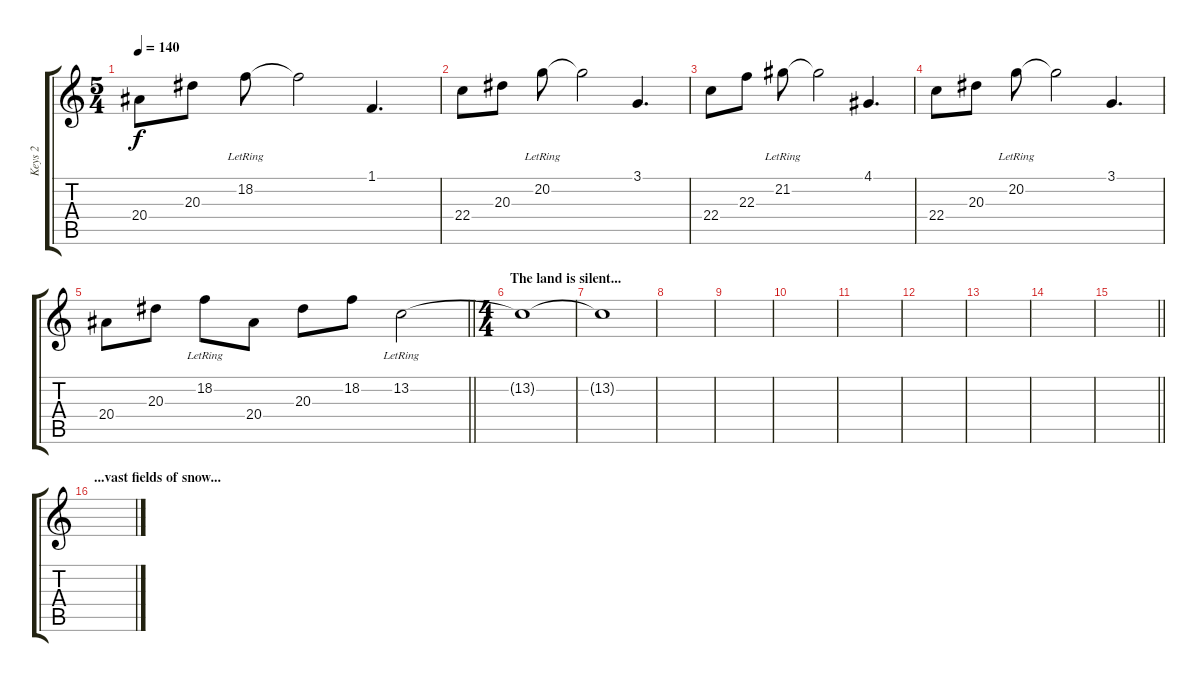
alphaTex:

\track ("Keys 2" "Keys 2") {instrument orchestralharp}
\staff {score tabs}
\tuning (E4 B3 G3 D3 A2 E2) {hide}
\ts (5 4)
\tempo 140
\clef g2
\ks c
20.4.8{dy f} 20.3.8 18.2{lr}.8 18.2{t}.2 1.1.4{d} |
22.4.8 20.3.8 20.2{lr}.8 20.2{t}.2 3.1.4{d} |
22.4.8 22.3.8 21.2{lr}.8 21.2{t}.2 4.1.4{d} |
22.4.8 20.3.8 20.2{lr}.8 20.2{t}.2 3.1.4{d} |
\barLineRight lightlight
20.4.8 20.3.8 18.2{lr}.8 20.4.8 20.3.8 18.2.8 13.2{lr}.2 |
\ts (4 4)
\section ("" "The land is silent...")
13.2{t}.1 |
13.2{t}.1 |
|
|
|
|
|
|
|
\barLineRight lightlight
|
\section ("" "...vast fields of snow...")
